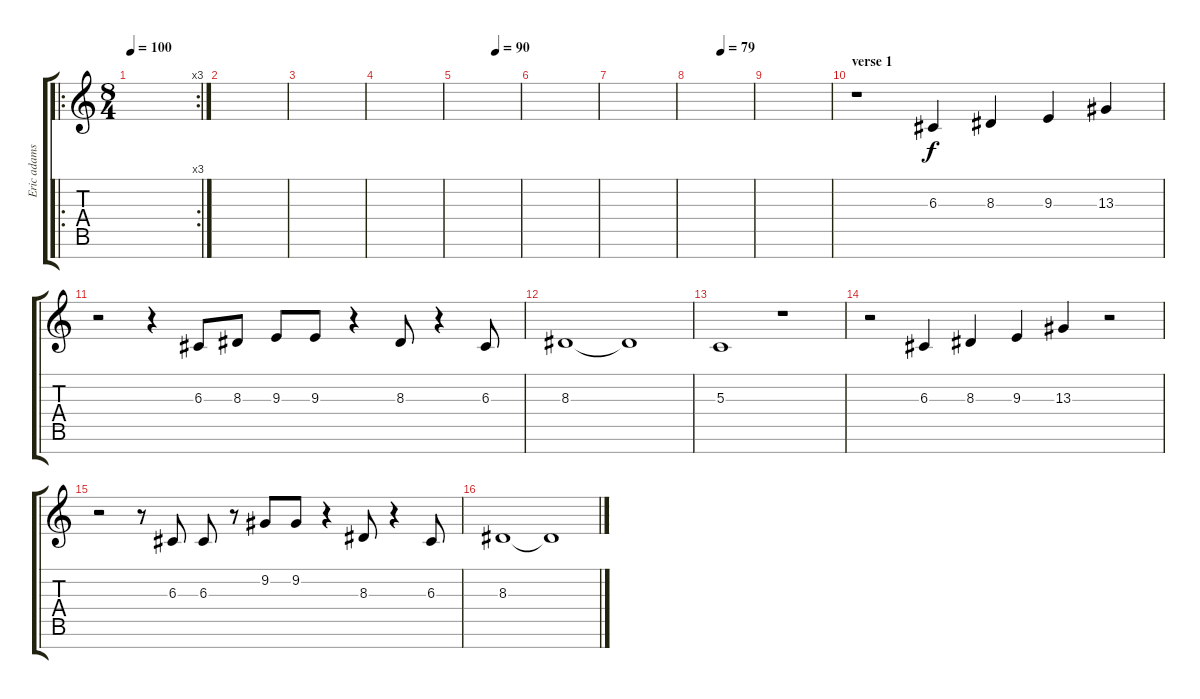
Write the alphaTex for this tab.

\track ("Eric adams vocals" "Eric adams") {instrument flute}
\staff {score tabs}
\tuning (E4 B3 G3 D3 A2 E2 B1) {hide}
\ro
\rc 3
\ts (8 4)
\tempo 100
\clef g2
\ks c
|
|
|
|
\tempo (90 0.625)
|
|
|
\tempo (79 0.5)
|
|
\section ("" "verse 1")
r.1 6.3.4 8.3.4 9.3.4 13.3.4 |
r.2 r.4 6.3.8 8.3.8 9.3.8 9.3.8 r.4 8.3.8 r.4 6.3.8 |
8.3.1 8.3{t}.1 |
5.3.1 r.1 |
r.2 6.3.4 8.3.4 9.3.4 13.3.4 r.2 |
r.2 r.8 6.3.8 6.3.8 r.8 9.2.8 9.2.8 r.4 8.3.8 r.4 6.3.8 |
8.3.1 8.3{t}.1
